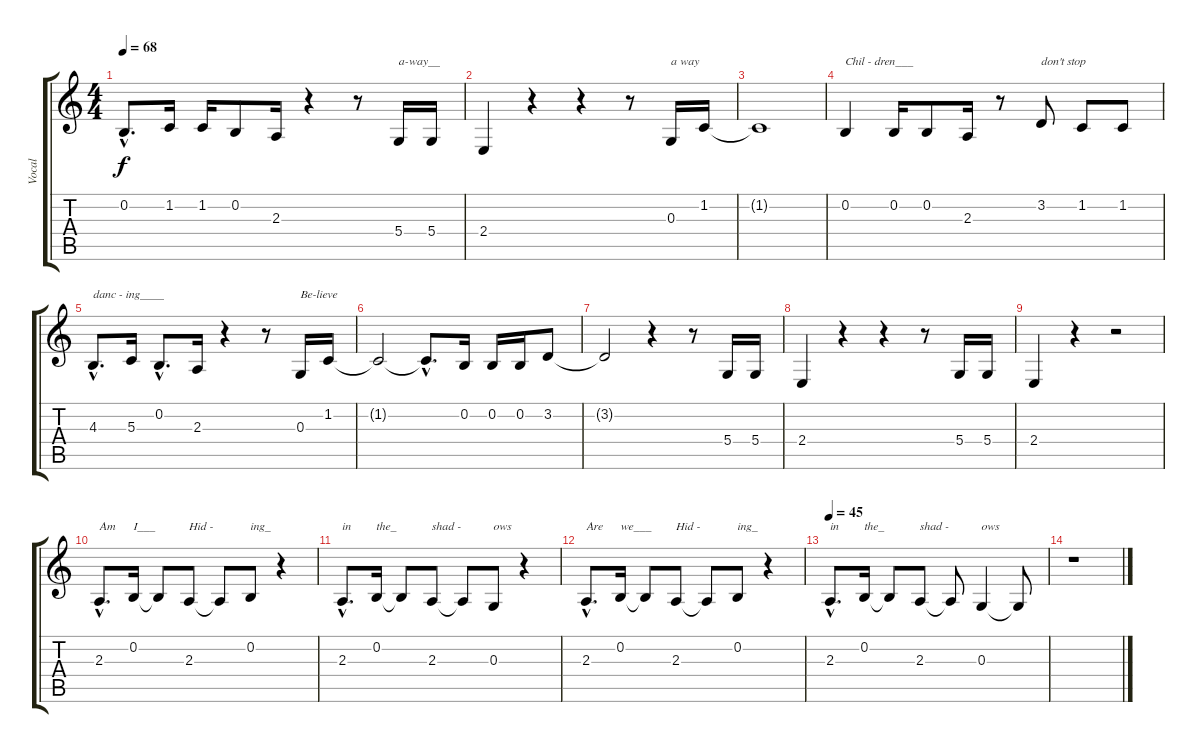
\track ("Vocal" "Vocal") {instrument tenorsax}
\staff {score tabs}
\tuning (E4 B3 G3 D3 A2 E2) {hide}
\ts (4 4)
\tempo 68
\clef g2
\ks c
0.2{hac t}.8{d dy f} 1.2.16 1.2.16 0.2.8 2.3.16 r.4 r.8 5.4.16{txt "a-way__"} 5.4.16 |
2.4.4 r.4 r.4 r.8 0.3.16{txt "a way"} 1.2.16 |
1.2{t}.1 |
0.2.4{txt "Chil - dren___ "} 0.2.16 0.2.8 2.3.16 r.8 3.2.8{txt "don't stop"} 1.2.8 1.2.8 |
4.3{hac}.8{d txt "danc - ing____"} 5.3.16 0.2{hac}.8{d} 2.3.16 r.4 r.8 0.3.16{txt "Be-lieve"} 1.2.16 |
1.2{t}.2 1.2{hac t}.8{d} 0.2.16 0.2.16 0.2.16 3.2.8 |
3.2{t}.2 r.4 r.8 5.4.16 5.4.16 |
2.4.4 r.4 r.4 r.8 5.4.16 5.4.16 |
2.4.4 r.4 r.2 |
2.3{hac}.8{d txt "Am"} 0.2.16{txt "I___"} 0.2{t}.8 2.3.8{txt "Hid -"} 2.3{t}.8 0.2.8{txt "ing_"} r.4 |
2.3{hac}.8{d txt "in"} 0.2.16{txt "the_"} 0.2{t}.8 2.3.8{txt "shad -"} 2.3{t}.8 0.3.8{txt "ows"} r.4 |
2.3{hac}.8{d txt "Are"} 0.2.16{txt "we___"} 0.2{t}.8 2.3.8{txt "Hid -"} 2.3{t}.8 0.2.8{txt "ing_"} r.4 |
\tempo 45
2.3{hac}.8{d txt "in"} 0.2.16{txt "the_"} 0.2{t}.8 2.3.8{txt "shad -"} 2.3{t}.8 0.3.4{txt "ows"} 0.3{t}.8 |
r.1
